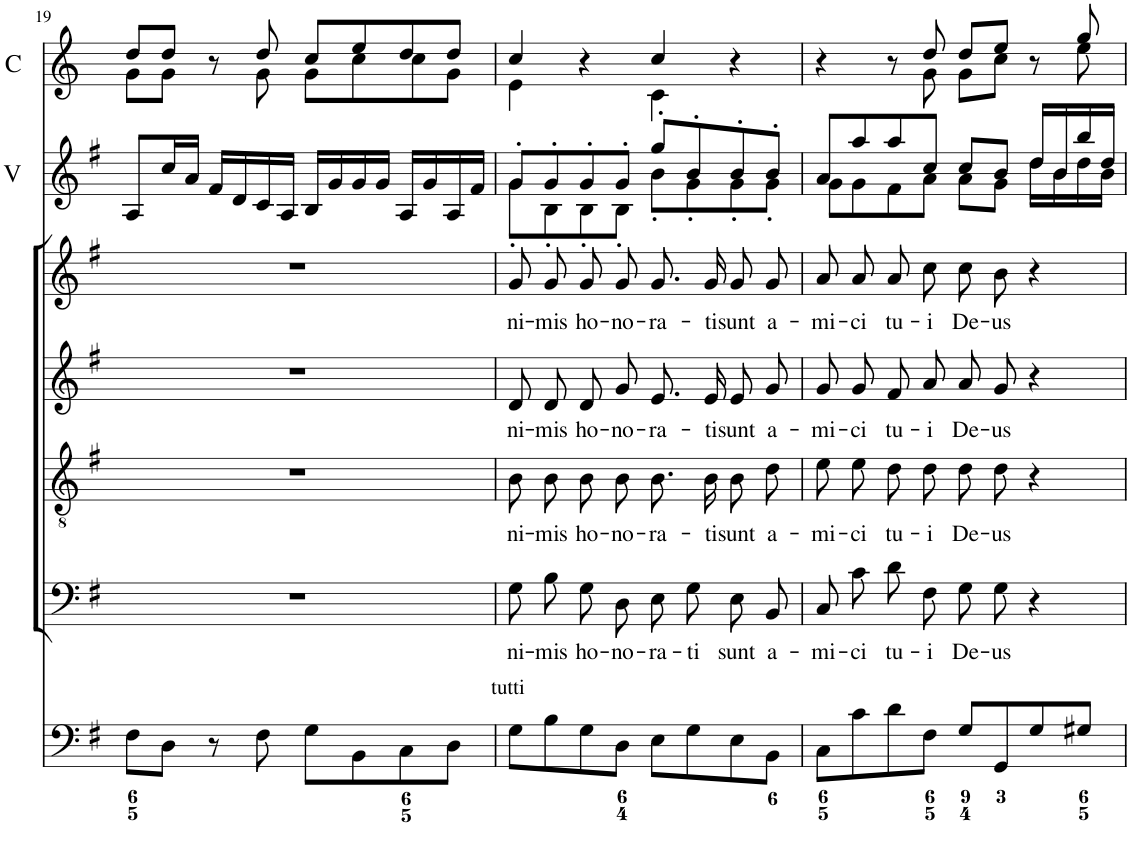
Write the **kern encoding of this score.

**kern	**kern	**text	**kern	**text	**kern	**text	**kern	**text	**kern	**kern	**kern	**kern
*part9	*part8	*part8	*part7	*part7	*part6	*part6	*part5	*part5	*part4	*part3	*part2	*part1
*staff9	*staff8	*staff8	*staff7	*staff7	*staff6	*staff6	*staff5	*staff5	*staff4	*staff3	*staff2	*staff1
*I"Organ	*I"Voice	*	*I"Tenor	*	*I"Alto	*	*I"Voice	*	*I"Violin	*I"Violin	*I"2 Violini	*I"Corni in G
*	*	*	*	*	*	*	*	*	*I'Vln.	*I'Vln.	*I'V	*I'C
!!LO:PB:g=z
*clefF4	*clefF4	*	*clefGv2	*	*clefG2	*	*clefG2	*	*clefG2	*clefG2	*clefG2	*clefG2
*	*	*	*	*	*	*	*	*	*	*	*	*Trd3c5
*k[f#]	*k[f#]	*	*k[f#]	*	*k[f#]	*	*k[f#]	*	*k[f#]	*k[f#]	*k[f#]	*k[]
*M4/4	*M4/4	*	*M4/4	*	*M4/4	*	*M4/4	*	*M4/4	*M4/4	*M4/4	*M4/4
*met(c)	*met(c)	*	*met(c)	*	*met(c)	*	*met(c)	*	*met(c)	*met(c)	*met(c)	*met(c)
=19	=19	=19	=19	=19	=19	=19	=19	=19	=19	=19	=19	=19
*	*	*	*	*	*	*	*	*	*	*	*	*^
8F#\L	1r	.	1r	.	1r	.	1r	.	8A/L	8A/L	8A/L	8dd/L	8g\L
8D\J	.	.	.	.	.	.	.	.	16cc/L	16cc/L	16cc/L	8dd/J	8g\J
.	.	.	.	.	.	.	.	.	16a/JJ	16a/JJ	16a/JJ	.	.
8r	.	.	.	.	.	.	.	.	16f#/LL	16f#/LL	16f#/LL	8r	8ryy
.	.	.	.	.	.	.	.	.	16d/J	16d/J	16d/	.	.
8F#\	.	.	.	.	.	.	.	.	16c/L	16c/L	16c/	8dd/	8g\
.	.	.	.	.	.	.	.	.	16A/JJ	16A/JJ	16A/JJ	.	.
8G\L	.	.	.	.	.	.	.	.	16B/LL	16B/LL	16B/LL	8cc/L	8g\L
.	.	.	.	.	.	.	.	.	16g/J	16g/J	16g/	.	.
8BB\	.	.	.	.	.	.	.	.	16g/L	16g/L	16g/	8ee/	8cc\
.	.	.	.	.	.	.	.	.	16g/JJ	16g/JJ	16g/JJ	.	.
8C\	.	.	.	.	.	.	.	.	16A/LL	16A/LL	16A/LL	8dd/	8cc\
.	.	.	.	.	.	.	.	.	16g/J	16g/J	16g/	.	.
8D\J	.	.	.	.	.	.	.	.	16A/L	16A/L	16A/	8dd/J	8g\J
.	.	.	.	.	.	.	.	.	16f#/JJ	16f#/JJ	16f#/JJ	.	.
=20	=20	=20	=20	=20	=20	=20	=20	=20	=20	=20	=20	=20	=20
!LO:TX:a:t=tutti	!	!	!	!	!	!	!	!	!	!	!	!	!
!	!	!LO:LY:b	!	!LO:LY:b	!	!LO:LY:b	!	!LO:LY:b	!	!	!	!	!
*	*	*	*	*	*	*	*	*	*	*	*^	*	*
8G\L	8G\L	ni-	8B\L	ni-	8d/L	ni-	8g/L	ni-	8g'/L	8g'/L	8g'/L	8g'\L	4cc/	4e\
!	!	!LO:LY:b	!	!LO:LY:b	!	!LO:LY:b	!	!LO:LY:b	!	!	!	!	!	!
8B\	8B\J	-mis	8B\J	-mis	8d/J	-mis	8g/J	-mis	8B'/J	8g'/J	8g'/	8B'\	.	.
!	!	!LO:LY:b	!	!LO:LY:b	!	!LO:LY:b	!	!LO:LY:b	!	!	!	!	!	!
8G\	8G\L	ho-	8B\L	ho-	8d/L	ho-	8g/L	ho-	8B'/L	8g'/L	8g'/	8B'\	4r	4ryy
!	!	!LO:LY:b	!	!LO:LY:b	!	!LO:LY:b	!	!LO:LY:b	!	!	!	!	!	!
8D\J	8D\J	-no-	8B\J	-no-	8g/J	-no-	8g/J	-no-	8B'/J	8g'/J	8g'/J	8B'\J	.	.
!	!	!LO:LY:b	!	!LO:LY:b	!	!LO:LY:b	!	!LO:LY:b	!	!	!	!	!	!
8E\L	8E\L	-ra-	8.B\L	-ra-	8.e/L	-ra-	8.g/L	-ra-	8b'/L	8gg'\L	8gg'/L	8b'\L	4cc/	4c\
!	!	!LO:LY:b	!	!	!	!	!	!	!	!	!	!	!	!
8G\	8G\J	-ti	.	.	.	.	.	.	8g'/J	8b'\J	8b'/	8g'\	.	.
!	!	!	!	!LO:LY:b	!	!LO:LY:b	!	!LO:LY:b	!	!	!	!	!	!
.	.	.	16B\Jk	-ti	16e/Jk	-ti	16g/Jk	-ti	.	.	.	.	.	.
!	!	!LO:LY:b	!	!LO:LY:b	!	!LO:LY:b	!	!LO:LY:b	!	!	!	!	!	!
8E\	8E/L	sunt	8B\L	sunt	8e/L	sunt	8g/L	sunt	8g'/L	8b'\L	8b'/	8g'\	4r	4ryy
!	!	!LO:LY:b	!	!LO:LY:b	!	!LO:LY:b	!	!LO:LY:b	!	!	!	!	!	!
8BB\J	8BB/J	a-	8d\J	a-	8g/J	a-	8g/J	a-	8g'/J	8b'\J	8b'/J	8g'\J	.	.
=21	=21	=21	=21	=21	=21	=21	=21	=21	=21	=21	=21	=21	=21	=21
!	!	!LO:LY:b	!	!LO:LY:b	!	!LO:LY:b	!	!LO:LY:b	!	!	!	!	!	!
8C\L	8C\L	-mi-	8e\L	-mi-	8g/L	-mi-	8a/L	-mi-	8g/L	8a\L	8a/L	8g\L	4r	4.ryy
!	!	!LO:LY:b	!	!LO:LY:b	!	!LO:LY:b	!	!LO:LY:b	!	!	!	!	!	!
8c\	8c\J	-ci	8e\J	-ci	8g/J	-ci	8a/J	-ci	8g/J	8aa\J	8aa/	8g\	.	.
!	!	!LO:LY:b	!	!LO:LY:b	!	!LO:LY:b	!	!LO:LY:b	!	!	!	!	!	!
8d\	8d\L	tu-	8d\L	tu-	8f#/L	tu-	8a\L	tu-	8f#/L	8aa\L	8aa/	8f#\	8r	.
!	!	!LO:LY:b	!	!LO:LY:b	!	!LO:LY:b	!	!LO:LY:b	!	!	!	!	!	!
8F#\J	8F#\J	-i	8d\J	-i	8a/J	-i	8cc\J	-i	8a/J	8cc\J	8cc/J	8a\J	8dd/	8g\
!	!	!LO:LY:b	!	!LO:LY:b	!	!LO:LY:b	!	!LO:LY:b	!	!	!	!	!	!
8G/L	8G\L	De-	8d\L	De-	8a/L	De-	8cc\L	De-	8a/L	8cc\L	8cc/L	8a\L	8dd/L	8g\L
!	!	!LO:LY:b	!	!LO:LY:b	!	!LO:LY:b	!	!LO:LY:b	!	!	!	!	!	!
8GG/	8G\J	-us	8d\J	-us	8g/J	-us	8b\J	-us	8g/J	8b\J	8b/J	8g\J	8ee/J	8cc\J
8G/	4r	.	4r	.	4r	.	4r	.	16dd\LL	16dd\LL	16dd/LL	16dd\LL	8r	8ryy
.	.	.	.	.	.	.	.	.	16b\J	16b\J	16b/	16b\	.	.
8G#X/J	.	.	.	.	.	.	.	.	16dd\L	16bb\L	16bb/	16dd\	8gg/	8ee\
.	.	.	.	.	.	.	.	.	16b\JJ	16dd\JJ	16dd/JJ	16b\JJ	.	.
*	*	*	*	*	*	*	*	*	*	*	*v	*v	*	*
*	*	*	*	*	*	*	*	*	*	*	*	*v	*v
=	=	=	=	=	=	=	=	=	=	=	=	=
*-	*-	*-	*-	*-	*-	*-	*-	*-	*-	*-	*-	*-
